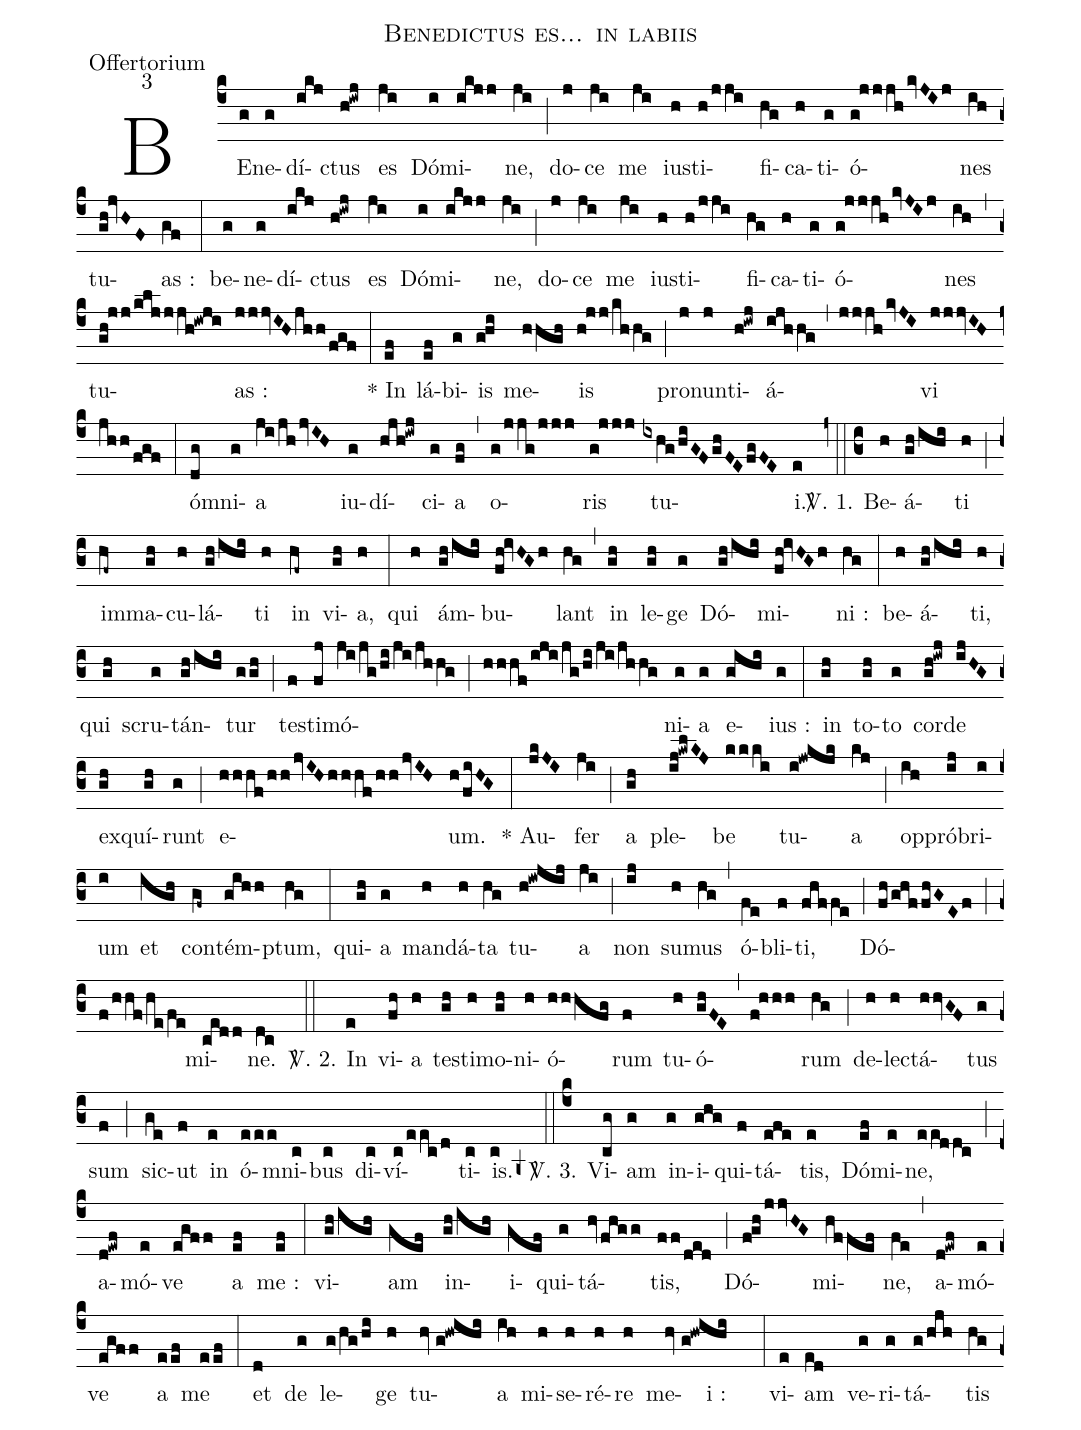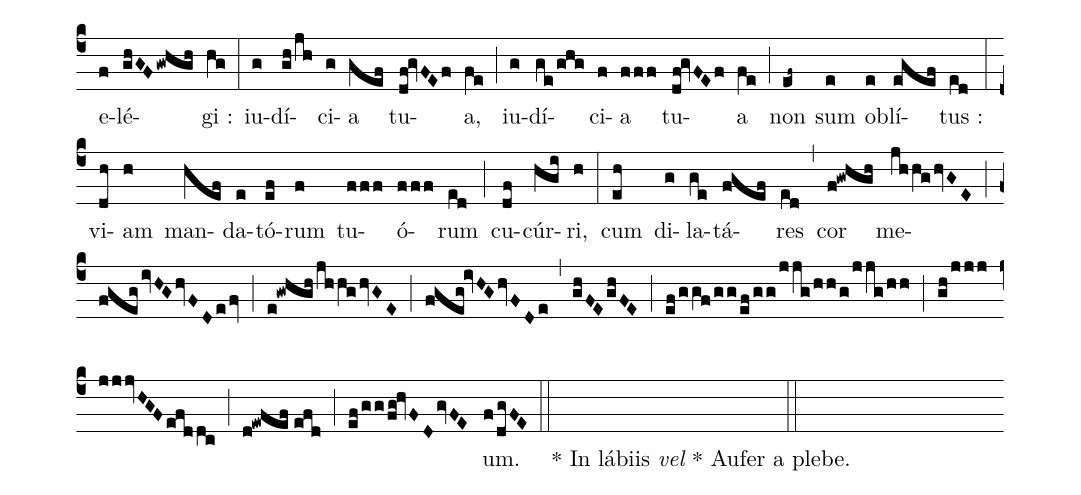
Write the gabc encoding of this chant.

name:Benedictus es... in labiis;
office-part:Offertorium;
mode:3;
%%
(c4) BE(g)ne(g)dí(ikj)ctus(h!iwj) es(ji) Dó(i)mi(ikjj)ne,(ji) (;) do(j)ce(ji) me(ji) iu(h)sti(h/jji)fi(hg)ca(h)ti(g)ó(g!jjjhkvJIj)nes(ih) tu(gh!jvHF)as :(gf) (:) be(g)ne(g)dí(ikj)ctus(h!iwj) es(ji) Dó(i)mi(ikjj)ne,(ji) (;) do(j)ce(ji) me(ji) iu(h)sti(h/jji)fi(hg)ca(h)ti(g)ó(g!jjjhkvJIj)nes(ih) (,) tu(gh!jj/kljjjh!iwji)as :(jjjvIHjhh/fgf) (:) * In(ef) lá(ef)bi(g)is(ghi) me(hhgh)is(h!jj/khhg) (;) pro(j)nun(j)ti(h!iwj)á(ijhhg,jjjhkvJI)vi(jjjvIHjhh/fgf) (:) ó(dg)mni(g)a(ji/jhjvIH) iu(g)dí(hjh!iwj)ci(g)a(fg) (,) o(g/jjg/jjj)ris(g!jjj) tu(ixhg/hiGFghFEfgFE)i.(e) (z0::c3)
<sp>V/</sp>. 1. Be(h)á(gh/ihi)ti(h) (;) im(hf~)ma(gh)cu(h)lá(gh/ihi)ti(h) in(hf~) vi(gh)a,(h) (:) qui(h) ám(gh/ihi)bu(fh!ivHGh)lant(hg) (,) in(gh) le(gh)ge(g) Dó(gh/ihi)mi(fh!ivHGh)ni :(hg) (:) be(h)á(gh/ihi)ti,(h) qui(gh) scru(g)tán(gh/ihi)tur(ggh) (;) te(f)sti(fj)mó(ji/jg/hi/ji/jhhg)(;)(hhhf/iji/jg/hi/ji/jhhg)ni(g)a(g) e(gihi)ius :(g) (:) in(gh) to(gh)to(g) cor(gh!iwj)de(ijHG) ex(gh)quí(gh)runt(g) (;) e(hhhf/hhjvIHhhhf/hhjvIH)um.(h/fiHG) (:) * Au(jkJI)fer(ji) (;) a(gh) ple(ij!kwlKJ)be(kkki) tu(i!jwkjk)a(kj) (;) op(ih)pró(ij)bri(i)um(i) et(igh) con(gf~)tém(gihh)ptum,(hg) (:) qui(gh)a(g) man(h)dá(h)ta(hg) tu(h!iwjij)a(ji) (;) non(ij) su(h)mus(hg) (,) ó(fe)bli(f)ti,(fhffe) (;) Dó(fh/ghffhGEf)(;)(f/hhf/he/fe)mi(cedd)ne.(dc) (::)
<sp>V/</sp>. 2. In(e) vi(fh)a(h) te(gh)sti(h)mo(gh)ni(h)ó(hhhfg)rum(f) tu(h)ó(ghFE)(,)(f!hhh)rum(hg) (;) de(h)le(h)ctá(hhvGF)tus(g) sum(f) (;) sic(ge)ut(f) in(e) ó(eee)mni(c)bus(c) di(c)ví(c/eec/d)ti(c)is.(c) (/[-1]a+) (::c4)
~<sp>V/</sp>. 3. Vi(cg)am(g) in(g)i(ghg)qui(f)tá(efe)tis,(e) Dó(ef)mi(e)ne,(eeddc) (;) a(d!ewf)mó(e)ve(egff) a(ef) me :(ef) (:) vi(gh/igh)am(gef) in(gh/igh)i(gef)qui(g)tá(hvfhgg)tis,(ff/ded) (;) Dó(fghjjvHG)mi(hffef)ne,(fe) (,) a(d!ewf)mó(e)ve(egff) a(eef) me(eef) (:) et(d) de(g) le(g/hg/hi)ge(h) tu(hv//g!hwihi)a(ih) mi(h)se(h)ré(h)re(h) me(hv//g!hwihi)i :() (:) vi(e)am(ed) ve(g)ri(g)tá(g/hjh)tis(hg) e(f)lé(ghGFgwhgh)gi :(hg) (:) iu(g)dí(gh/jh)ci(g)a(gef) tu(df!gvFEf)a,(fe) (;) iu(g)dí(ge/ghg)ci(f)a(fff) tu(df!gvFEf)a(fe) (;) non(ef~) sum(e) o(e)blí(egef)tus :(ed) (:) vi(dh)am(h) man(hef)da(e)tó(ef)rum(f) tu(fff)ó(fff)rum(ed) (;) cu(df)cúr(hgi)ri,(h) (:) cum(eh) di(g)la(ge)tá(fgef)res(ed) (,) cor(f!gwhgh) me(jhhghvGE)(;)(fgegivHGhvFDefv)(;)(e!gwhghjhhghvGE)(;)(fgeg!ivHGhvFDe)(,)(ghFEghFE)(;)(ef/ggf/gg/ef/gg/jjg/hh/g/jjg/hh)(;)(gh/jjj//jjjvHGFefddc)(;)(d!ewfef//efd)(;)(ef/gg/fg!hvFDgvFE)um.(f/dgFE) (::) ()* In lábiis <i>vel</i> * Aufer a plebe.() (::)
